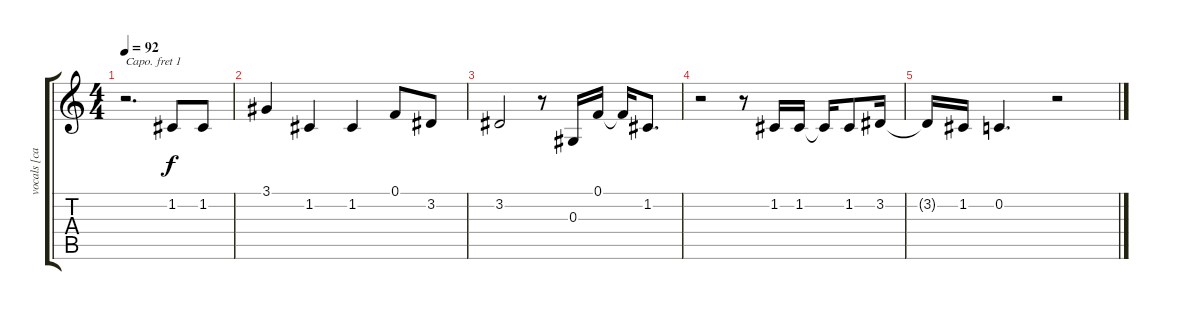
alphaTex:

\track ("vocals [capo 1]" "vocals [ca") {instrument lead2sawtooth}
\staff {score tabs}
\capo 1
\tuning (E4 B3 G3 D3 A2 E2) {hide}
\ts (4 4)
\tempo 92
\clef g2
\ks c
r.2{d dy f} 1.2.8 1.2.8 |
3.1.4 1.2.4 1.2.4 0.1.8 3.2.8 |
3.2.2 r.8 0.3.16 0.1.16 0.1{t}.16 1.2.8{d} |
r.2 r.8 1.2.16 1.2.16 1.2{t}.16 1.2.8 3.2.16 |
3.2{t}.16 1.2.16 0.2.4{d} r.2
